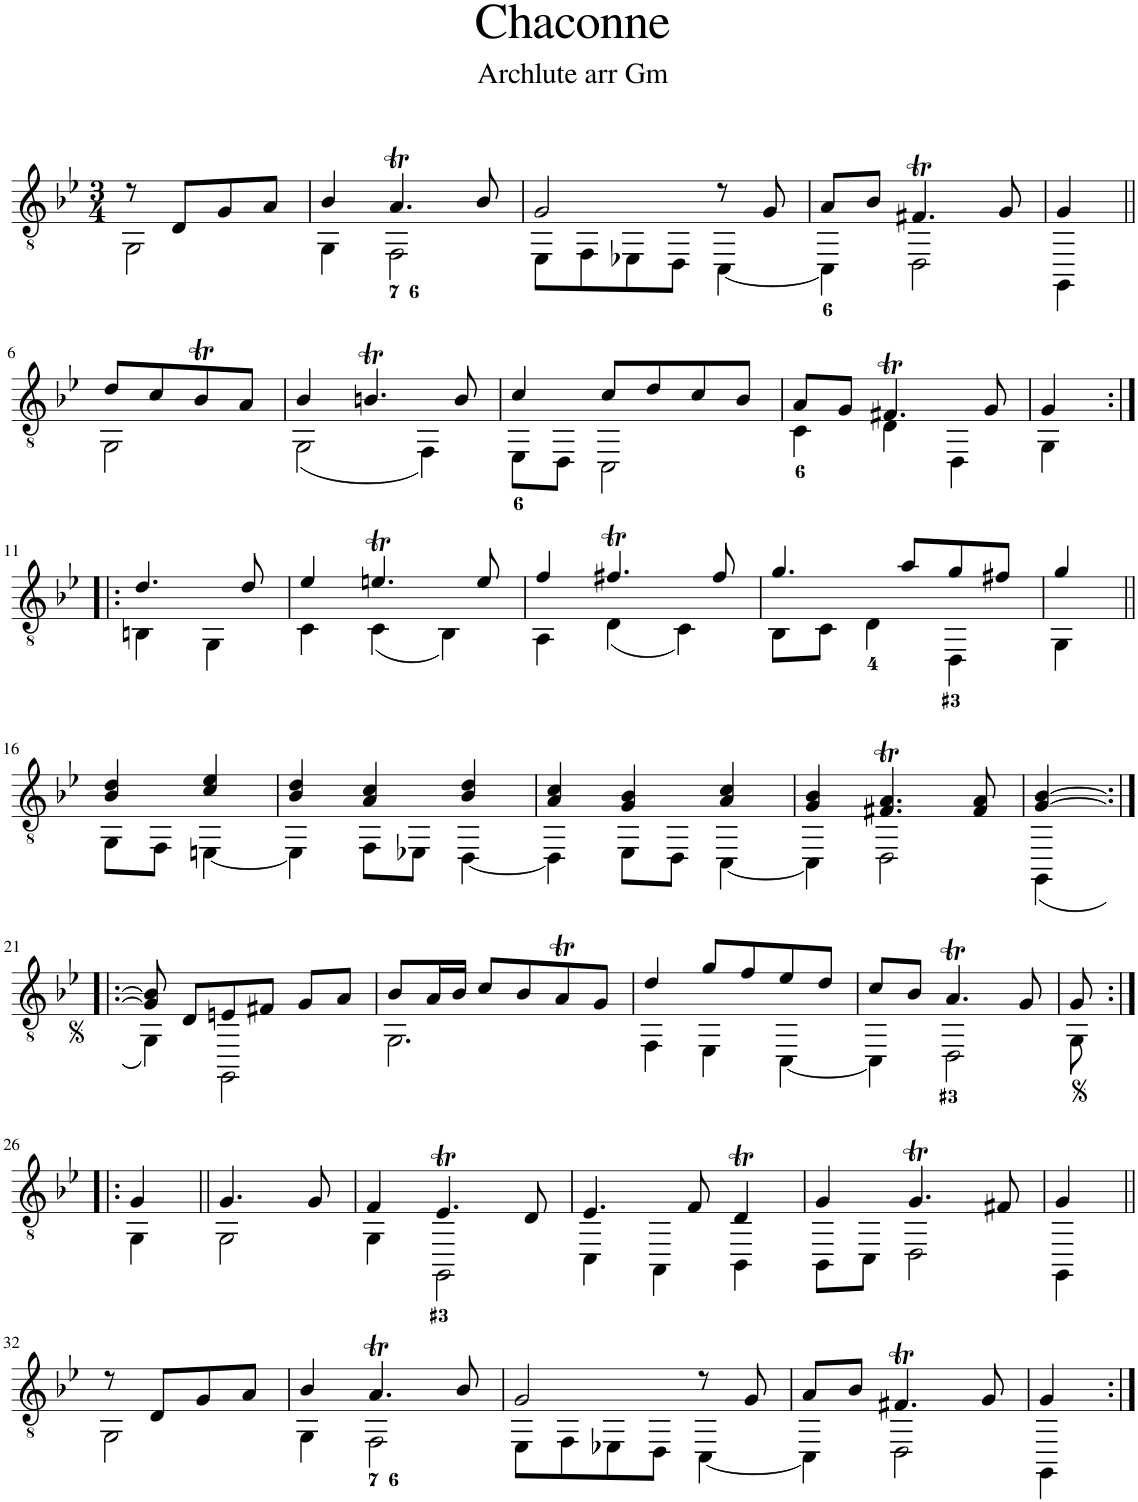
**kern
*part1
*staff1
*I"Arciloutna
*I'A. lout.
*clefGv2
*k[b-e-]
*M3/4
=1
*^
8r	2GG\
8D/L	.
8G/	.
8A/J	.
=2	=2
4B-/	4GG\
4.At/	2FF\
8B-/	.
=3	=3
2G/	8EE-\L
.	8FF\
.	8EE-X\
.	8DD\J
8r	[4CC\
8G/	.
=4	=4
8A/L	4CC\]
8B-/J	.
4.F#Xt/	2DD\
8G/	.
=5	=5
4G/	4GGG\
!!LO:LB:g=z	!!
=6||	=6||
8d/L	2GG\
8c/	.
8B-T/	.
8A/J	.
=7	=7
4B-/	(2GG\
4.Bnt/	.
.	4FF\)
8B/	.
=8	=8
4c/	8EE-\L
.	8DD\J
8c/L	2CC\
8d/	.
8c/	.
8B-/J	.
=9	=9
8A/L	4C\
8G/J	.
4.F#Xt/	4D\
.	4DD\
8G/	.
=10	=10
4G/	4GG\
!!LO:LB:g=z	!!
=11:|!|:	=11:|!|:
4.d/	4BBn\
.	4GG\
8d/	.
=12	=12
4e-/	4C\
4.ent/	(4C\
.	4BB-\)
8e/	.
=13	=13
4f/	4AA\
4.f#Xt/	(4D\
.	4C\)
8f#/	.
=14	=14
4.g/	8BB-\L
.	8C\J
.	4D\
8a/L	.
8g/	4DD\
8f#X/J	.
=15	=15
4g/	4GG\
!!LO:LB:g=z	!!
=16||	=16||
4B-/ 4d/	8GG\L
.	8FF\J
4c/ 4e-/	[4EEn\
=17	=17
4B-/ 4d/	4EE\]
4A/ 4c/	8FF\L
.	8EE-X\J
4B-/ 4d/	[4DD\
=18	=18
4A/ 4c/	4DD\]
4G/ 4B-/	8EE-\L
.	8DD\J
4A/ 4c/	[4CC\
=19	=19
4G/ 4B-/	4CC\]
4.F#X/T 4.A/T	2DD\
8F#/ 8A/	.
=20	=20
[4G/ [4B-/	(4GGG\
!!LO:LB:g=z	!!
=21:|!|:	=21:|!|:
8G/] 8B-/]	4GG\)
8D/L	.
8En/	2GGG\
8F#X/J	.
8G/L	.
8A/J	.
=22	=22
8B-/L	2.GG\
16A/L	.
16B-/JJ	.
8c/L	.
8B-/	.
8At/	.
8G/J	.
=23	=23
4d/	4FF\
8g/L	4EE-\
8f/	.
8e-/	[4CC\
8d/J	.
=24	=24
8c/L	4CC\]
8B-/J	.
4.At/	2DD\
8G/	.
=25	=25
8G/	8GG\
!!LO:LB:g=z	!!
=26:|!|:	=26:|!|:
4G/	4GG\
=27||	=27||
4.G/	2GG\
8G/	.
=28	=28
4F/	4GG\
4.E-T/	2GGG\
8D/	.
=29	=29
4.E-/	4CC\
.	4AAA\
8F/	.
4Dt/	4BBB-\
=30	=30
4G/	8BBB-\L
.	8CC\J
4.GT/	2DD\
8F#X/	.
=31	=31
4G/	4GGG\
!!LO:LB:g=z	!!
=32||	=32||
8r	2GG\
8D/L	.
8G/	.
8A/J	.
=33	=33
4B-/	4GG\
4.At/	2FF\
8B-/	.
=34	=34
2G/	8EE-\L
.	8FF\
.	8EE-X\
.	8DD\J
8r	[4CC\
8G/	.
=35	=35
8A/L	4CC\]
8B-/J	.
4.F#Xt/	2DD\
8G/	.
=36	=36
4G/	4GGG\
*v	*v
=:|!
*-
